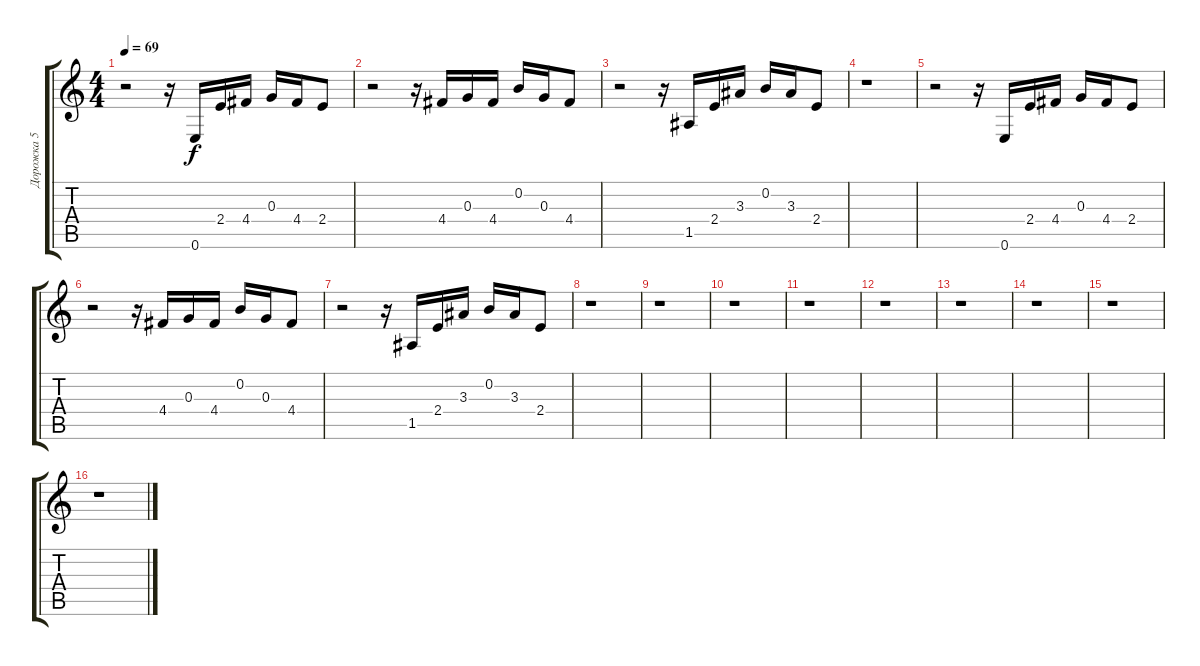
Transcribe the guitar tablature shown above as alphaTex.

\track ("Дорожка 5" "Дорожка 5") {instrument electricguitarclean}
\staff {score tabs}
\tuning (E4 B3 G3 D3 A2 E2) {hide}
\ts (4 4)
\tempo 69
\clef g2
\ks c
r.2{dy f} r.16 0.6.16 2.4.16 4.4.16 0.3.16 4.4.16 2.4.8 |
r.2 r.16 4.4.16 0.3.16 4.4.16 0.2.16 0.3.16 4.4.8 |
r.2 r.16 1.5.16 2.4.16 3.3.16 0.2.16 3.3.16 2.4.8 |
r.1 |
r.2 r.16 0.6.16 2.4.16 4.4.16 0.3.16 4.4.16 2.4.8 |
r.2 r.16 4.4.16 0.3.16 4.4.16 0.2.16 0.3.16 4.4.8 |
r.2 r.16 1.5.16 2.4.16 3.3.16 0.2.16 3.3.16 2.4.8 |
r.1 |
r.1 |
r.1 |
r.1 |
r.1 |
r.1 |
r.1 |
r.1 |
r.1
